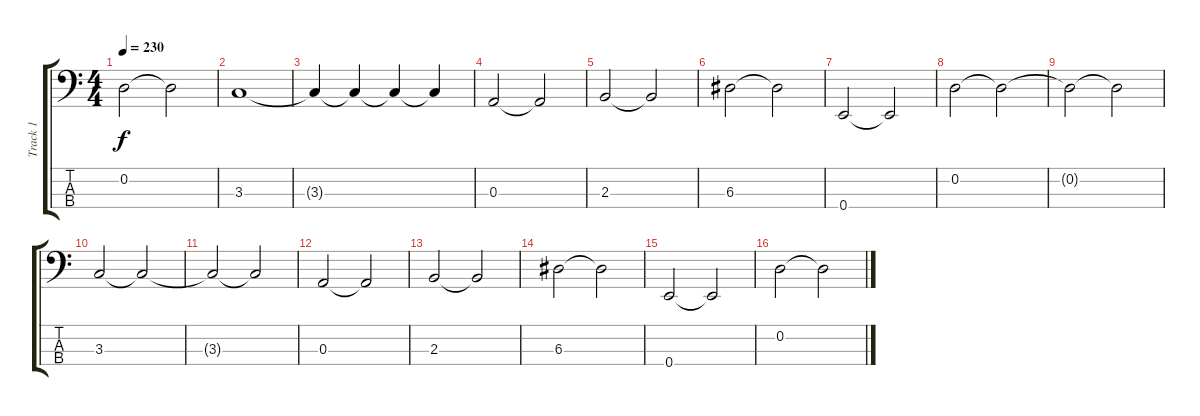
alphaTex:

\track ("Track 1" "Track 1") {instrument slapbass1}
\staff {score tabs}
\tuning (G2 D2 A1 E1) {hide}
\ts (4 4)
\tempo 230
\clef f4
\ks c
0.2{t}.2{dy f} 0.2{t}.2 |
3.3.1 |
3.3{t}.4 3.3{t}.4 3.3{t}.4 3.3{t}.4 |
0.3.2 0.3{t}.2 |
2.3.2 2.3{t}.2 |
6.3.2 6.3{t}.2 |
0.4.2 0.4{t}.2 |
0.2.2 0.2{t}.2 |
0.2{t}.2 0.2{t}.2 |
3.3.2 3.3{t}.2 |
3.3{t}.2 3.3{t}.2 |
0.3.2 0.3{t}.2 |
2.3.2 2.3{t}.2 |
6.3.2 6.3{t}.2 |
0.4.2 0.4{t}.2 |
0.2.2 0.2{t}.2
